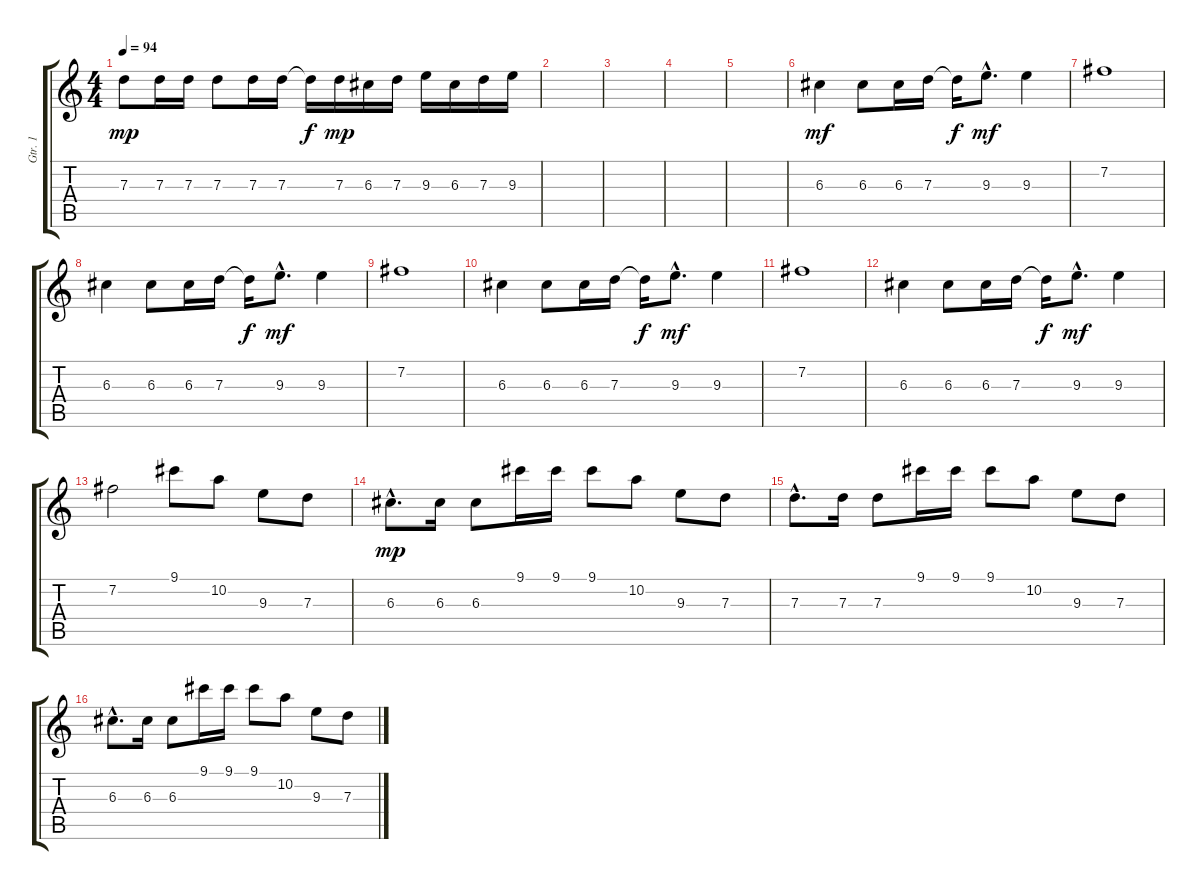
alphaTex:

\track ("Gtr. 1" "Gtr. 1") {instrument electricguitarjazz}
\staff {score tabs}
\tuning (E4 B3 G3 D3 A2 E2) {hide}
\ts (4 4)
\tempo 94
\clef g2
\ks c
7.3.8{dy mp} 7.3.16 7.3.16 7.3.8 7.3.16 7.3.16 7.3{t}.16{dy f} 7.3.16{dy mp} 6.3.16 7.3.16 9.3.16 6.3.16 7.3.16 9.3.16 |
|
|
|
|
6.3.4{dy mf} 6.3.8 6.3.16 7.3.16 7.3{t}.16{dy f} 9.3{hac}.8{d dy mf} 9.3.4 |
7.2.1 |
6.3.4 6.3.8 6.3.16 7.3.16 7.3{t}.16{dy f} 9.3{hac}.8{d dy mf} 9.3.4 |
7.2.1 |
6.3.4 6.3.8 6.3.16 7.3.16 7.3{t}.16{dy f} 9.3{hac}.8{d dy mf} 9.3.4 |
7.2.1 |
6.3.4 6.3.8 6.3.16 7.3.16 7.3{t}.16{dy f} 9.3{hac}.8{d dy mf} 9.3.4 |
7.2.2 9.1.8 10.2.8 9.3.8 7.3.8 |
6.3{hac}.8{d dy mp} 6.3.16 6.3.8 9.1.16 9.1.16 9.1.8 10.2.8 9.3.8 7.3.8 |
7.3{hac}.8{d} 7.3.16 7.3.8 9.1.16 9.1.16 9.1.8 10.2.8 9.3.8 7.3.8 |
6.3{hac}.8{d} 6.3.16 6.3.8 9.1.16 9.1.16 9.1.8 10.2.8 9.3.8 7.3.8
